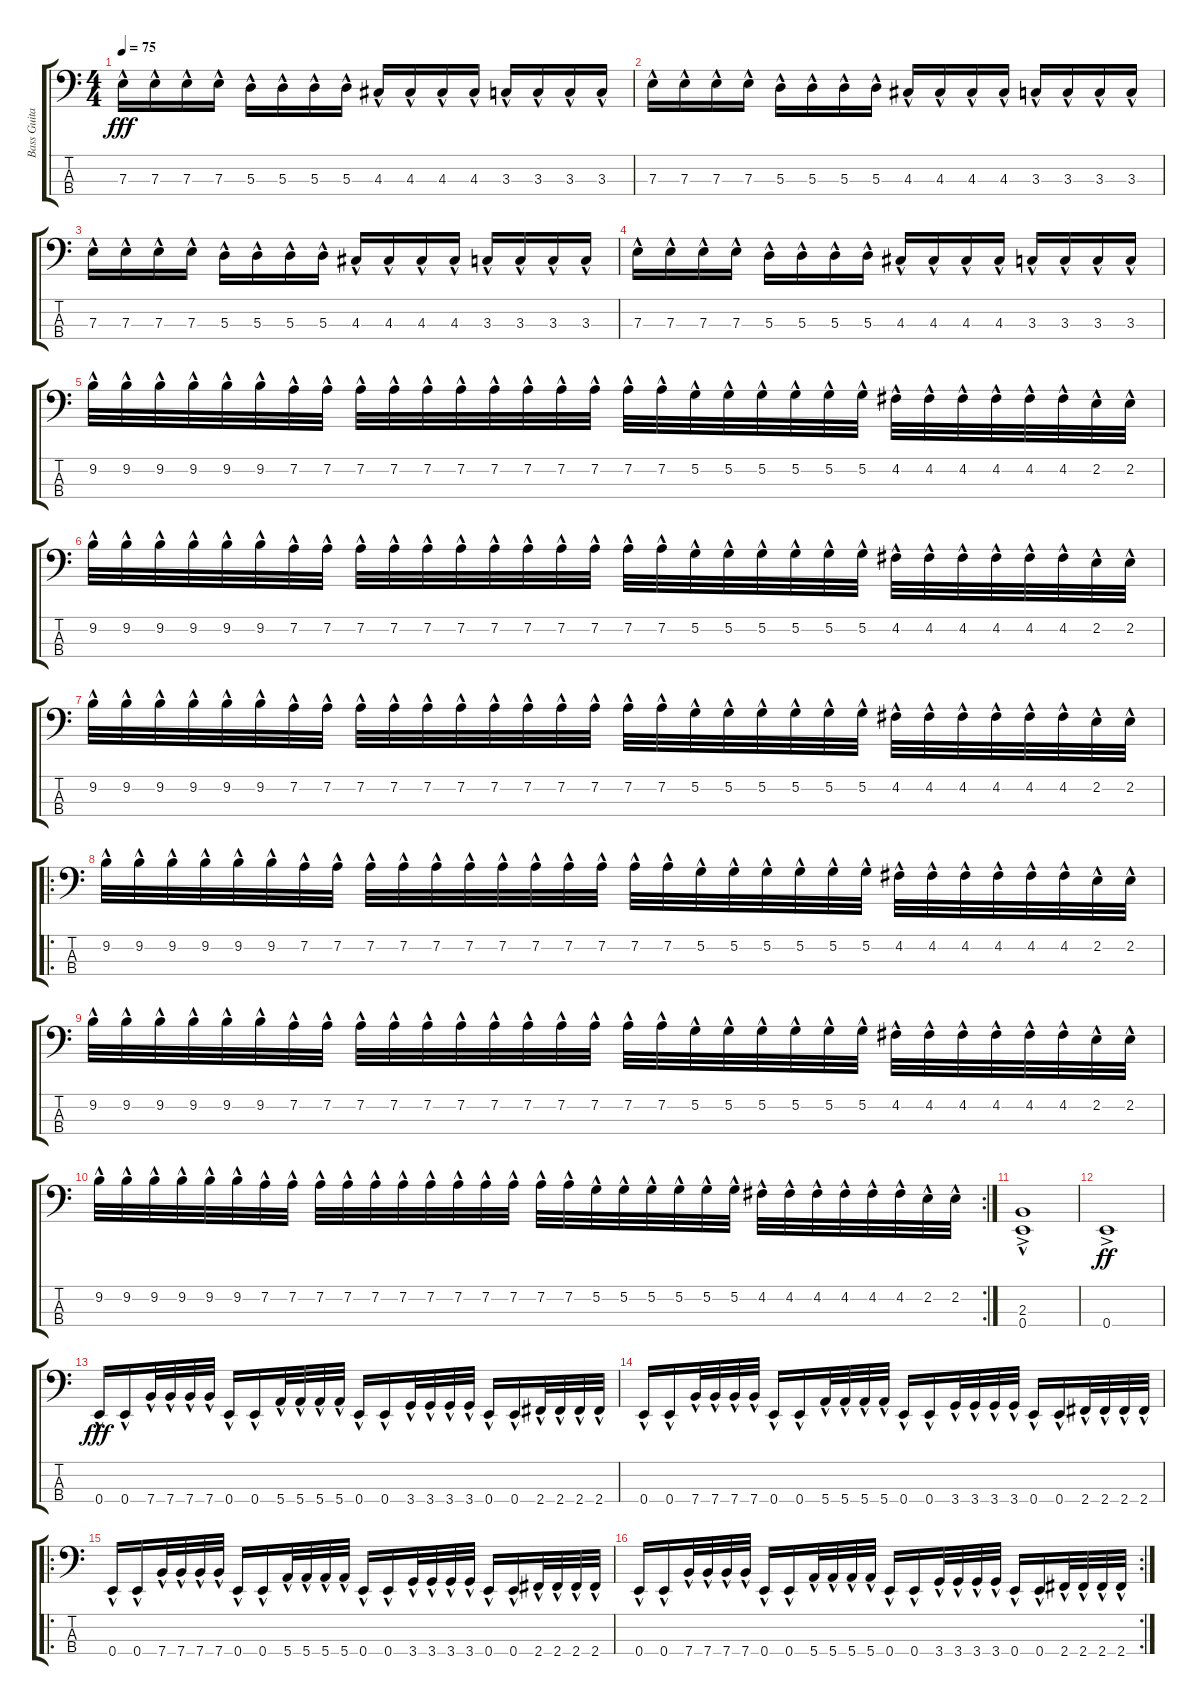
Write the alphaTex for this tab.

\track ("Bass Guitar" "Bass Guita") {instrument electricbasspick}
\staff {score tabs}
\tuning (G2 D2 A1 E1) {hide}
\ts (4 4)
\tempo 75
\clef f4
\ks c
7.3{hac}.16{dy fff} 7.3{hac}.16 7.3{hac}.16 7.3{hac}.16 5.3{hac}.16 5.3{hac}.16 5.3{hac}.16 5.3{hac}.16 4.3{hac}.16 4.3{hac}.16 4.3{hac}.16 4.3{hac}.16 3.3{hac}.16 3.3{hac}.16 3.3{hac}.16 3.3{hac}.16 |
7.3{hac}.16 7.3{hac}.16 7.3{hac}.16 7.3{hac}.16 5.3{hac}.16 5.3{hac}.16 5.3{hac}.16 5.3{hac}.16 4.3{hac}.16 4.3{hac}.16 4.3{hac}.16 4.3{hac}.16 3.3{hac}.16 3.3{hac}.16 3.3{hac}.16 3.3{hac}.16 |
7.3{hac}.16 7.3{hac}.16 7.3{hac}.16 7.3{hac}.16 5.3{hac}.16 5.3{hac}.16 5.3{hac}.16 5.3{hac}.16 4.3{hac}.16 4.3{hac}.16 4.3{hac}.16 4.3{hac}.16 3.3{hac}.16 3.3{hac}.16 3.3{hac}.16 3.3{hac}.16 |
7.3{hac}.16 7.3{hac}.16 7.3{hac}.16 7.3{hac}.16 5.3{hac}.16 5.3{hac}.16 5.3{hac}.16 5.3{hac}.16 4.3{hac}.16 4.3{hac}.16 4.3{hac}.16 4.3{hac}.16 3.3{hac}.16 3.3{hac}.16 3.3{hac}.16 3.3{hac}.16 |
9.2{hac}.32 9.2{hac}.32 9.2{hac}.32 9.2{hac}.32 9.2{hac}.32 9.2{hac}.32 7.2{hac}.32 7.2{hac}.32 7.2{hac}.32 7.2{hac}.32 7.2{hac}.32 7.2{hac}.32 7.2{hac}.32 7.2{hac}.32 7.2{hac}.32 7.2{hac}.32 7.2{hac}.32 7.2{hac}.32 5.2{hac}.32 5.2{hac}.32 5.2{hac}.32 5.2{hac}.32 5.2{hac}.32 5.2{hac}.32 4.2{hac}.32 4.2{hac}.32 4.2{hac}.32 4.2{hac}.32 4.2{hac}.32 4.2{hac}.32 2.2{hac}.32 2.2{hac}.32 |
9.2{hac}.32 9.2{hac}.32 9.2{hac}.32 9.2{hac}.32 9.2{hac}.32 9.2{hac}.32 7.2{hac}.32 7.2{hac}.32 7.2{hac}.32 7.2{hac}.32 7.2{hac}.32 7.2{hac}.32 7.2{hac}.32 7.2{hac}.32 7.2{hac}.32 7.2{hac}.32 7.2{hac}.32 7.2{hac}.32 5.2{hac}.32 5.2{hac}.32 5.2{hac}.32 5.2{hac}.32 5.2{hac}.32 5.2{hac}.32 4.2{hac}.32 4.2{hac}.32 4.2{hac}.32 4.2{hac}.32 4.2{hac}.32 4.2{hac}.32 2.2{hac}.32 2.2{hac}.32 |
9.2{hac}.32 9.2{hac}.32 9.2{hac}.32 9.2{hac}.32 9.2{hac}.32 9.2{hac}.32 7.2{hac}.32 7.2{hac}.32 7.2{hac}.32 7.2{hac}.32 7.2{hac}.32 7.2{hac}.32 7.2{hac}.32 7.2{hac}.32 7.2{hac}.32 7.2{hac}.32 7.2{hac}.32 7.2{hac}.32 5.2{hac}.32 5.2{hac}.32 5.2{hac}.32 5.2{hac}.32 5.2{hac}.32 5.2{hac}.32 4.2{hac}.32 4.2{hac}.32 4.2{hac}.32 4.2{hac}.32 4.2{hac}.32 4.2{hac}.32 2.2{hac}.32 2.2{hac}.32 |
\ro
9.2{hac}.32 9.2{hac}.32 9.2{hac}.32 9.2{hac}.32 9.2{hac}.32 9.2{hac}.32 7.2{hac}.32 7.2{hac}.32 7.2{hac}.32 7.2{hac}.32 7.2{hac}.32 7.2{hac}.32 7.2{hac}.32 7.2{hac}.32 7.2{hac}.32 7.2{hac}.32 7.2{hac}.32 7.2{hac}.32 5.2{hac}.32 5.2{hac}.32 5.2{hac}.32 5.2{hac}.32 5.2{hac}.32 5.2{hac}.32 4.2{hac}.32 4.2{hac}.32 4.2{hac}.32 4.2{hac}.32 4.2{hac}.32 4.2{hac}.32 2.2{hac}.32 2.2{hac}.32 |
9.2{hac}.32 9.2{hac}.32 9.2{hac}.32 9.2{hac}.32 9.2{hac}.32 9.2{hac}.32 7.2{hac}.32 7.2{hac}.32 7.2{hac}.32 7.2{hac}.32 7.2{hac}.32 7.2{hac}.32 7.2{hac}.32 7.2{hac}.32 7.2{hac}.32 7.2{hac}.32 7.2{hac}.32 7.2{hac}.32 5.2{hac}.32 5.2{hac}.32 5.2{hac}.32 5.2{hac}.32 5.2{hac}.32 5.2{hac}.32 4.2{hac}.32 4.2{hac}.32 4.2{hac}.32 4.2{hac}.32 4.2{hac}.32 4.2{hac}.32 2.2{hac}.32 2.2{hac}.32 |
\rc 2
9.2{hac}.32 9.2{hac}.32 9.2{hac}.32 9.2{hac}.32 9.2{hac}.32 9.2{hac}.32 7.2{hac}.32 7.2{hac}.32 7.2{hac}.32 7.2{hac}.32 7.2{hac}.32 7.2{hac}.32 7.2{hac}.32 7.2{hac}.32 7.2{hac}.32 7.2{hac}.32 7.2{hac}.32 7.2{hac}.32 5.2{hac}.32 5.2{hac}.32 5.2{hac}.32 5.2{hac}.32 5.2{hac}.32 5.2{hac}.32 4.2{hac}.32 4.2{hac}.32 4.2{hac}.32 4.2{hac}.32 4.2{hac}.32 4.2{hac}.32 2.2{hac}.32 2.2{hac}.32 |
(2.3{ac} 0.4{hac}).1 |
0.4{ac}.1{dy ff} |
0.4{hac}.16{dy fff} 0.4{hac}.16 7.4{hac}.32 7.4{hac}.32 7.4{hac}.32 7.4{hac}.32 0.4{hac}.16 0.4{hac}.16 5.4{hac}.32 5.4{hac}.32 5.4{hac}.32 5.4{hac}.32 0.4{hac}.16 0.4{hac}.16 3.4{hac}.32 3.4{hac}.32 3.4{hac}.32 3.4{hac}.32 0.4{hac}.16 0.4{hac}.16 2.4{hac}.32 2.4{hac}.32 2.4{hac}.32 2.4{hac}.32 |
0.4{hac}.16 0.4{hac}.16 7.4{hac}.32 7.4{hac}.32 7.4{hac}.32 7.4{hac}.32 0.4{hac}.16 0.4{hac}.16 5.4{hac}.32 5.4{hac}.32 5.4{hac}.32 5.4{hac}.32 0.4{hac}.16 0.4{hac}.16 3.4{hac}.32 3.4{hac}.32 3.4{hac}.32 3.4{hac}.32 0.4{hac}.16 0.4{hac}.16 2.4{hac}.32 2.4{hac}.32 2.4{hac}.32 2.4{hac}.32 |
\ro
0.4{hac}.16 0.4{hac}.16 7.4{hac}.32 7.4{hac}.32 7.4{hac}.32 7.4{hac}.32 0.4{hac}.16 0.4{hac}.16 5.4{hac}.32 5.4{hac}.32 5.4{hac}.32 5.4{hac}.32 0.4{hac}.16 0.4{hac}.16 3.4{hac}.32 3.4{hac}.32 3.4{hac}.32 3.4{hac}.32 0.4{hac}.16 0.4{hac}.16 2.4{hac}.32 2.4{hac}.32 2.4{hac}.32 2.4{hac}.32 |
\rc 2
0.4{hac}.16 0.4{hac}.16 7.4{hac}.32 7.4{hac}.32 7.4{hac}.32 7.4{hac}.32 0.4{hac}.16 0.4{hac}.16 5.4{hac}.32 5.4{hac}.32 5.4{hac}.32 5.4{hac}.32 0.4{hac}.16 0.4{hac}.16 3.4{hac}.32 3.4{hac}.32 3.4{hac}.32 3.4{hac}.32 0.4{hac}.16 0.4{hac}.16 2.4{hac}.32 2.4{hac}.32 2.4{hac}.32 2.4{hac}.32
